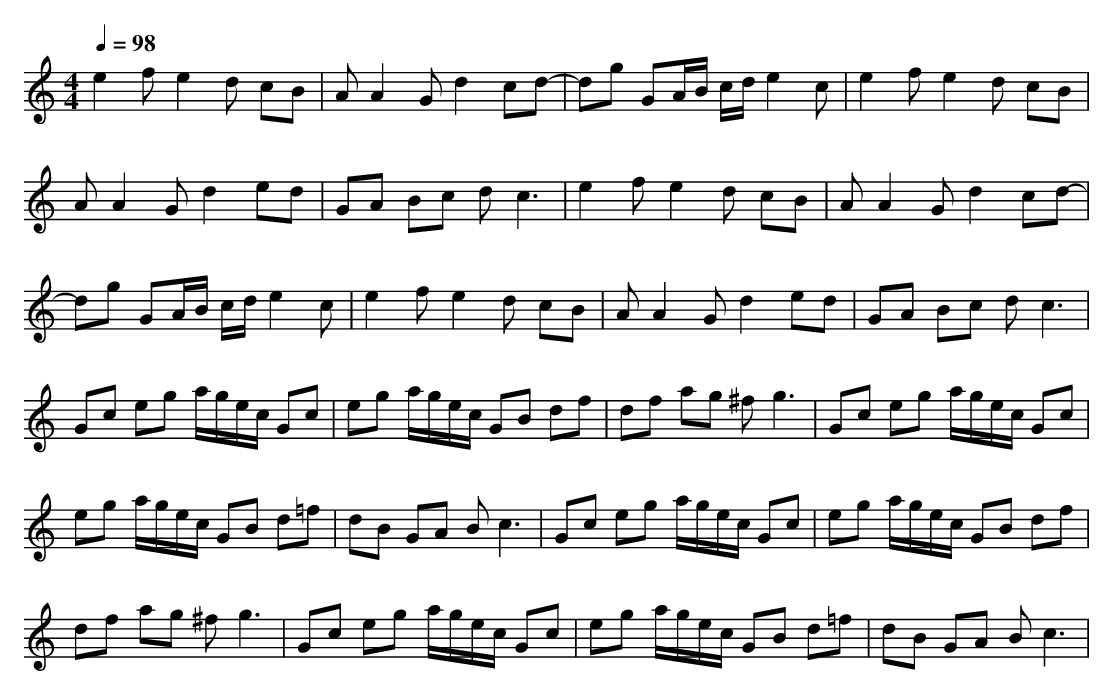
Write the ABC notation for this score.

X:1
T:
M: 4/4
L: 1/8
Q:1/4=98
K:C % 0 sharps
e2 fe2d cB|AA2G d2 cd-|dg GA/2B/2 c/2d/2e2c|e2 fe2d cB|
AA2G d2 ed|GA Bc d2<c2|e2 fe2d cB|AA2G d2 cd-|
dg GA/2B/2 c/2d/2e2c|e2 fe2d cB|AA2G d2 ed|GA Bc d2<c2|
Gc eg a/2g/2e/2c/2 Gc|eg a/2g/2e/2c/2 GB df|df ag ^f2<g2|Gc eg a/2g/2e/2c/2 Gc|
eg a/2g/2e/2c/2 GB d=f|dB GA B2<c2|Gc eg a/2g/2e/2c/2 Gc|eg a/2g/2e/2c/2 GB df|
df ag ^f2<g2|Gc eg a/2g/2e/2c/2 Gc|eg a/2g/2e/2c/2 GB d=f|dB GA B2<c2|
